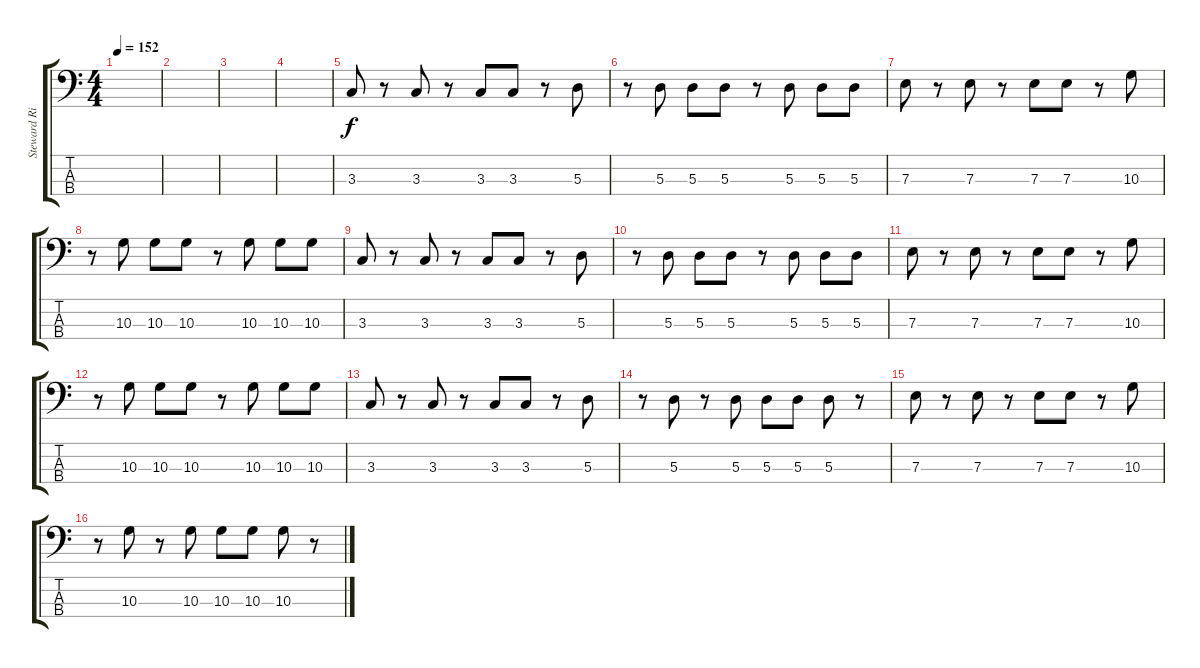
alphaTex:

\track ("Steward Richrdson" "Steward Ri") {instrument electricbasspick}
\staff {score tabs}
\tuning (G2 D2 A1 E1) {hide}
\ts (4 4)
\tempo 152
\clef f4
\ks c
|
|
|
|
3.3.8 r.8 3.3.8 r.8 3.3.8 3.3.8 r.8 5.3.8 |
r.8 5.3.8 5.3.8 5.3.8 r.8 5.3.8 5.3.8 5.3.8 |
7.3.8 r.8 7.3.8 r.8 7.3.8 7.3.8 r.8 10.3.8 |
r.8 10.3.8 10.3.8 10.3.8 r.8 10.3.8 10.3.8 10.3.8 |
3.3.8 r.8 3.3.8 r.8 3.3.8 3.3.8 r.8 5.3.8 |
r.8 5.3.8 5.3.8 5.3.8 r.8 5.3.8 5.3.8 5.3.8 |
7.3.8 r.8 7.3.8 r.8 7.3.8 7.3.8 r.8 10.3.8 |
r.8 10.3.8 10.3.8 10.3.8 r.8 10.3.8 10.3.8 10.3.8 |
3.3.8 r.8 3.3.8 r.8 3.3.8 3.3.8 r.8 5.3.8 |
r.8 5.3.8 r.8 5.3.8 5.3.8 5.3.8 5.3.8 r.8 |
7.3.8 r.8 7.3.8 r.8 7.3.8 7.3.8 r.8 10.3.8 |
r.8 10.3.8 r.8 10.3.8 10.3.8 10.3.8 10.3.8 r.8
